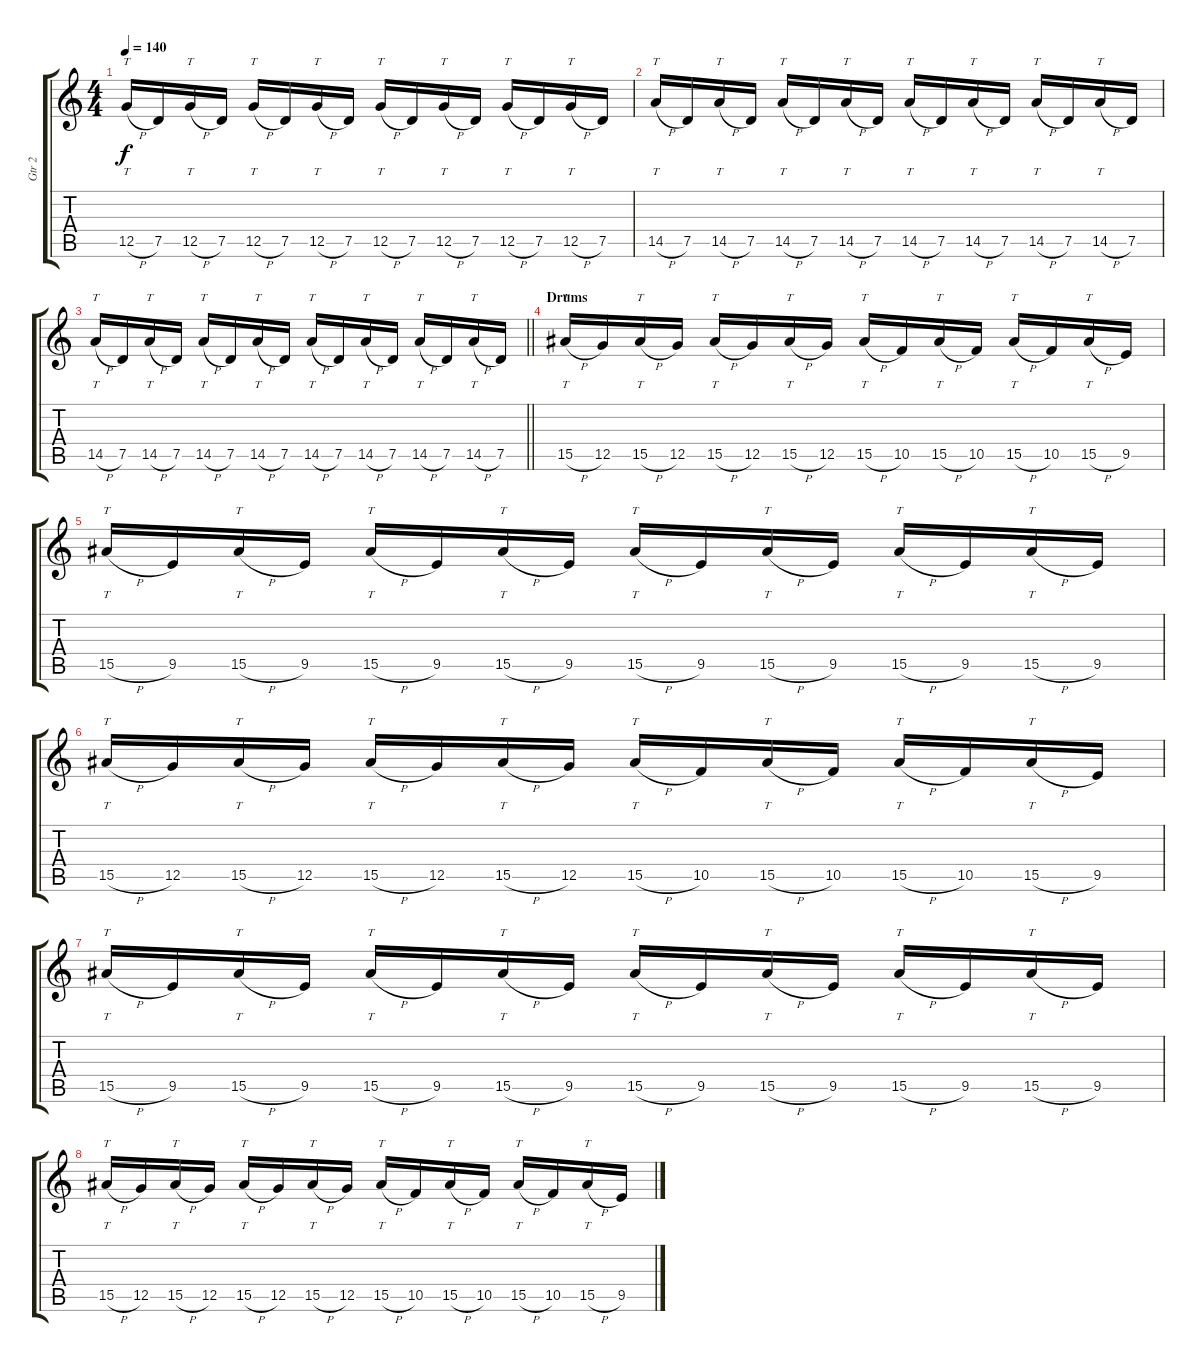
\track ("Gtr 2" "Gtr 2") {instrument distortionguitar}
\staff {score tabs}
\tuning (D4 A3 F3 C3 G2 D2) {hide}
\ts (4 4)
\tempo 140
\clef g2
\ks c
12.5{h}.16{tt dy f} 7.5.16 12.5{h}.16{tt} 7.5.16 12.5{h}.16{tt} 7.5.16 12.5{h}.16{tt} 7.5.16 12.5{h}.16{tt} 7.5.16 12.5{h}.16{tt} 7.5.16 12.5{h}.16{tt} 7.5.16 12.5{h}.16{tt} 7.5.16 |
14.5{h}.16{tt} 7.5.16 14.5{h}.16{tt} 7.5.16 14.5{h}.16{tt} 7.5.16 14.5{h}.16{tt} 7.5.16 14.5{h}.16{tt} 7.5.16 14.5{h}.16{tt} 7.5.16 14.5{h}.16{tt} 7.5.16 14.5{h}.16{tt} 7.5.16 |
\barLineRight lightlight
14.5{h}.16{tt} 7.5.16 14.5{h}.16{tt} 7.5.16 14.5{h}.16{tt} 7.5.16 14.5{h}.16{tt} 7.5.16 14.5{h}.16{tt} 7.5.16 14.5{h}.16{tt} 7.5.16 14.5{h}.16{tt} 7.5.16 14.5{h}.16{tt} 7.5.16 |
\section ("" "Drums")
15.5{h}.16{tt} 12.5.16 15.5{h}.16{tt} 12.5.16 15.5{h}.16{tt} 12.5.16 15.5{h}.16{tt} 12.5.16 15.5{h}.16{tt} 10.5.16 15.5{h}.16{tt} 10.5.16 15.5{h}.16{tt} 10.5.16 15.5{h}.16{tt} 9.5.16 |
15.5{h}.16{tt} 9.5.16 15.5{h}.16{tt} 9.5.16 15.5{h}.16{tt} 9.5.16 15.5{h}.16{tt} 9.5.16 15.5{h}.16{tt} 9.5.16 15.5{h}.16{tt} 9.5.16 15.5{h}.16{tt} 9.5.16 15.5{h}.16{tt} 9.5.16 |
15.5{h}.16{tt} 12.5.16 15.5{h}.16{tt} 12.5.16 15.5{h}.16{tt} 12.5.16 15.5{h}.16{tt} 12.5.16 15.5{h}.16{tt} 10.5.16 15.5{h}.16{tt} 10.5.16 15.5{h}.16{tt} 10.5.16 15.5{h}.16{tt} 9.5.16 |
15.5{h}.16{tt} 9.5.16 15.5{h}.16{tt} 9.5.16 15.5{h}.16{tt} 9.5.16 15.5{h}.16{tt} 9.5.16 15.5{h}.16{tt} 9.5.16 15.5{h}.16{tt} 9.5.16 15.5{h}.16{tt} 9.5.16 15.5{h}.16{tt} 9.5.16 |
15.5{h}.16{tt} 12.5.16 15.5{h}.16{tt} 12.5.16 15.5{h}.16{tt} 12.5.16 15.5{h}.16{tt} 12.5.16 15.5{h}.16{tt} 10.5.16 15.5{h}.16{tt} 10.5.16 15.5{h}.16{tt} 10.5.16 15.5{h}.16{tt} 9.5.16
